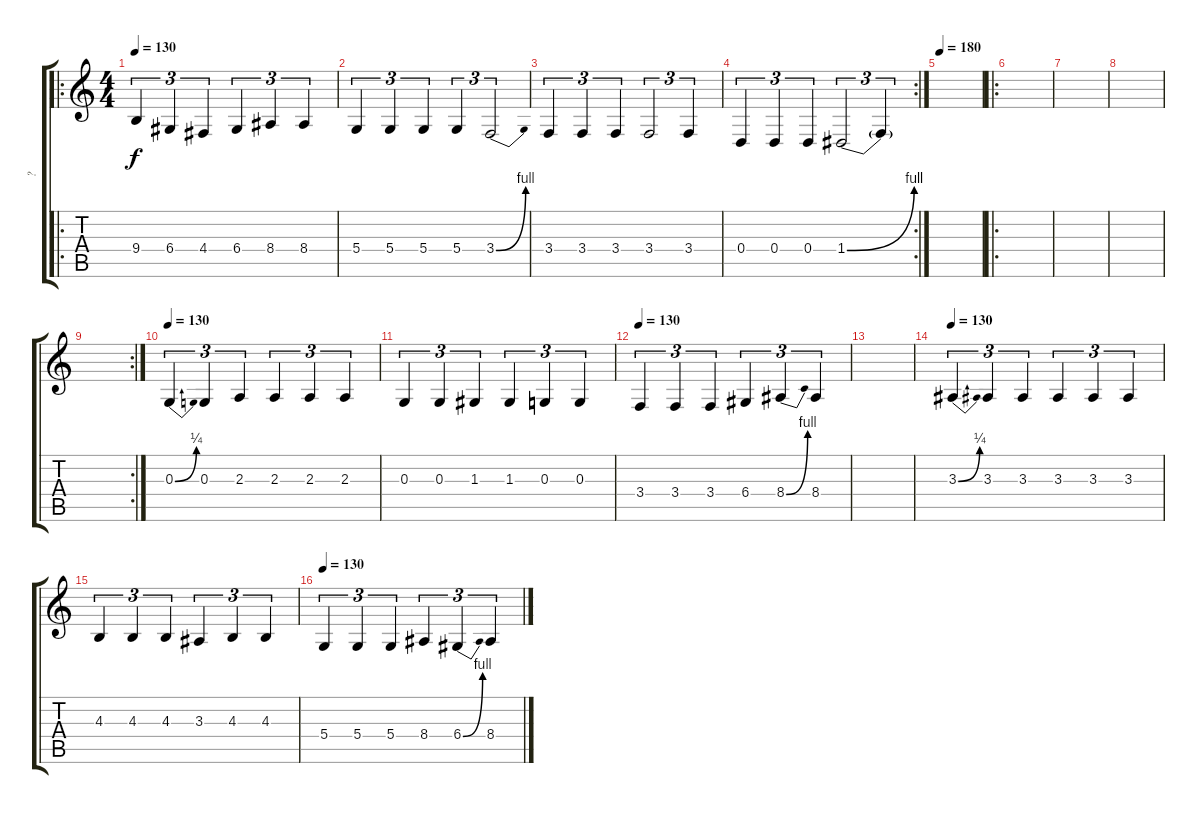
\track ("?" "?") {instrument lead2sawtooth}
\staff {score tabs}
\tuning (E4 B3 G3 D3 A2 E2) {hide}
\ro
\ts (4 4)
\tempo 130
\clef g2
\ks c
9.4.4{tu (3 2) dy f} 6.4.4{tu (3 2)} 4.4.4{tu (3 2)} 6.4.4{tu (3 2)} 8.4.4{tu (3 2)} 8.4.4{tu (3 2)} |
5.4.4{tu (3 2)} 5.4.4{tu (3 2)} 5.4.4{tu (3 2)} 5.4.4{tu (3 2)} 3.4{be (bend 0 0 60 4)}.2{tu (3 2)} |
3.4.4{tu (3 2)} 3.4.4{tu (3 2)} 3.4.4{tu (3 2)} 3.4.2{tu (3 2)} 3.4.4{tu (3 2)} |
\rc 2
0.4.4{tu (3 2)} 0.4.4{tu (3 2)} 0.4.4{tu (3 2)} 1.4{be (bend 0 0 60 4)}.2{tu (3 2)} 1.4{t}.4{tu (3 2)} |
\tempo 180
|
\ro
|
|
|
\rc 2
|
\tempo 130
0.3{be (bend 0 0 60 1)}.4{tu (3 2)} 0.3.4{tu (3 2)} 2.3.4{tu (3 2)} 2.3.4{tu (3 2)} 2.3.4{tu (3 2)} 2.3.4{tu (3 2)} |
0.3.4{tu (3 2)} 0.3.4{tu (3 2)} 1.3.4{tu (3 2)} 1.3.4{tu (3 2)} 0.3.4{tu (3 2)} 0.3.4{tu (3 2)} |
\tempo 130
3.4.4{tu (3 2)} 3.4.4{tu (3 2)} 3.4.4{tu (3 2)} 6.4.4{tu (3 2)} 8.4{be (bend 0 0 60 4)}.4{tu (3 2)} 8.4.4{tu (3 2)} |
|
\tempo 130
3.3{be (bend 0 0 60 1)}.4{tu (3 2)} 3.3.4{tu (3 2)} 3.3.4{tu (3 2)} 3.3.4{tu (3 2)} 3.3.4{tu (3 2)} 3.3.4{tu (3 2)} |
4.3.4{tu (3 2)} 4.3.4{tu (3 2)} 4.3.4{tu (3 2)} 3.3.4{tu (3 2)} 4.3.4{tu (3 2)} 4.3.4{tu (3 2)} |
\tempo 130
5.4.4{tu (3 2)} 5.4.4{tu (3 2)} 5.4.4{tu (3 2)} 8.4.4{tu (3 2)} 6.4{be (bend 0 0 60 4)}.4{tu (3 2)} 8.4.4{tu (3 2)}
